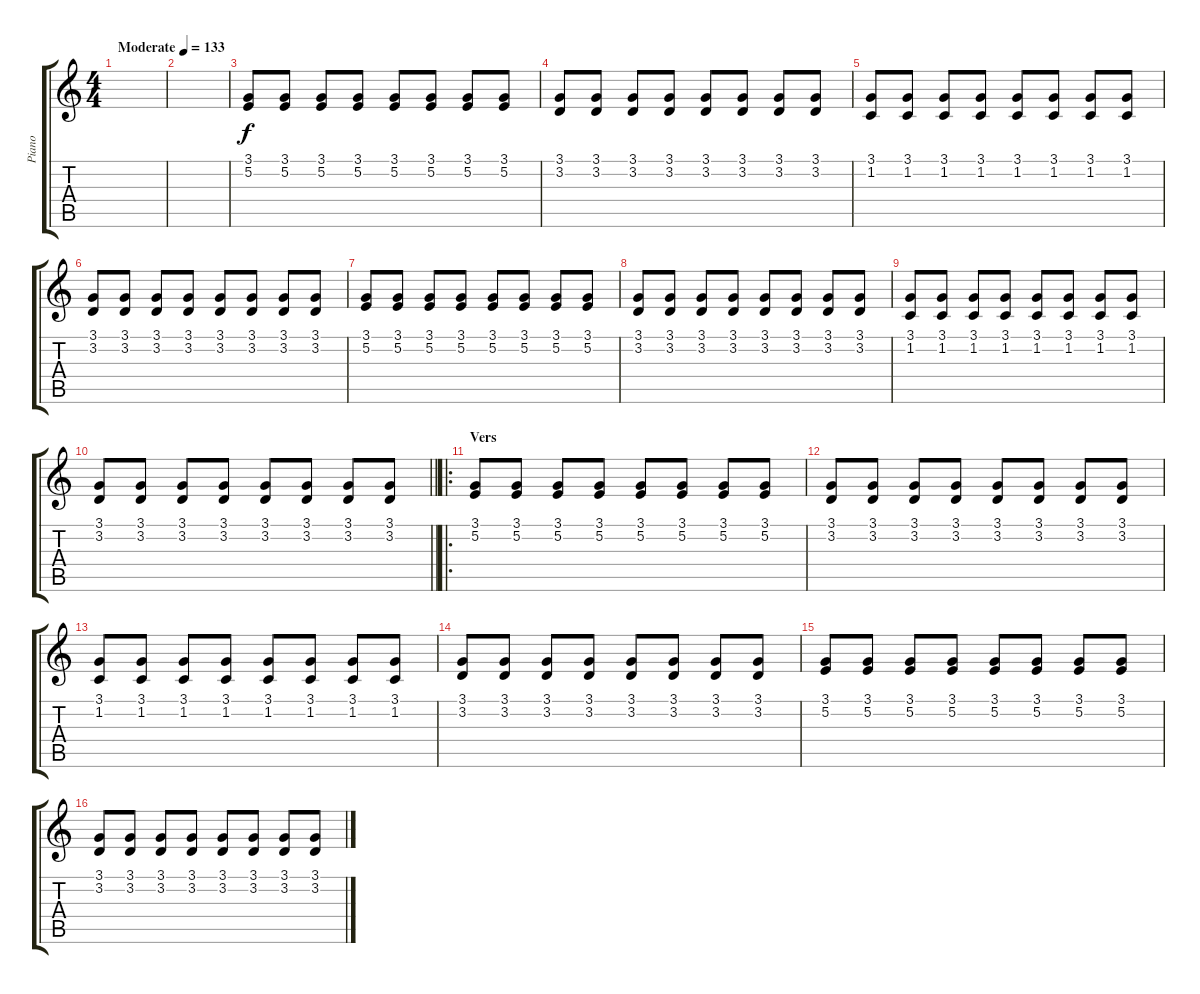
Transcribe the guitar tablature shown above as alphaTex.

\track ("Piano " "Piano ") {instrument acousticgrandpiano}
\staff {score tabs}
\tuning (E4 B3 G3 D3 A2 E2) {hide}
\ts (4 4)
\tempo (133 "Moderate")
\clef g2
\ks c
|
|
(3.1 5.2).8 (3.1 5.2).8 (3.1 5.2).8 (3.1 5.2).8 (3.1 5.2).8 (3.1 5.2).8 (3.1 5.2).8 (3.1 5.2).8 |
(3.1 3.2).8 (3.1 3.2).8 (3.1 3.2).8 (3.1 3.2).8 (3.1 3.2).8 (3.1 3.2).8 (3.1 3.2).8 (3.1 3.2).8 |
(3.1 1.2).8 (3.1 1.2).8 (3.1 1.2).8 (3.1 1.2).8 (3.1 1.2).8 (3.1 1.2).8 (3.1 1.2).8 (3.1 1.2).8 |
(3.1 3.2).8 (3.1 3.2).8 (3.1 3.2).8 (3.1 3.2).8 (3.1 3.2).8 (3.1 3.2).8 (3.1 3.2).8 (3.1 3.2).8 |
(3.1 5.2).8 (3.1 5.2).8 (3.1 5.2).8 (3.1 5.2).8 (3.1 5.2).8 (3.1 5.2).8 (3.1 5.2).8 (3.1 5.2).8 |
(3.1 3.2).8 (3.1 3.2).8 (3.1 3.2).8 (3.1 3.2).8 (3.1 3.2).8 (3.1 3.2).8 (3.1 3.2).8 (3.1 3.2).8 |
(3.1 1.2).8 (3.1 1.2).8 (3.1 1.2).8 (3.1 1.2).8 (3.1 1.2).8 (3.1 1.2).8 (3.1 1.2).8 (3.1 1.2).8 |
\barLineRight lightlight
(3.1 3.2).8 (3.1 3.2).8 (3.1 3.2).8 (3.1 3.2).8 (3.1 3.2).8 (3.1 3.2).8 (3.1 3.2).8 (3.1 3.2).8 |
\ro
\section ("" "Vers")
(3.1 5.2).8 (3.1 5.2).8 (3.1 5.2).8 (3.1 5.2).8 (3.1 5.2).8 (3.1 5.2).8 (3.1 5.2).8 (3.1 5.2).8 |
(3.1 3.2).8 (3.1 3.2).8 (3.1 3.2).8 (3.1 3.2).8 (3.1 3.2).8 (3.1 3.2).8 (3.1 3.2).8 (3.1 3.2).8 |
(3.1 1.2).8 (3.1 1.2).8 (3.1 1.2).8 (3.1 1.2).8 (3.1 1.2).8 (3.1 1.2).8 (3.1 1.2).8 (3.1 1.2).8 |
(3.1 3.2).8 (3.1 3.2).8 (3.1 3.2).8 (3.1 3.2).8 (3.1 3.2).8 (3.1 3.2).8 (3.1 3.2).8 (3.1 3.2).8 |
(3.1 5.2).8 (3.1 5.2).8 (3.1 5.2).8 (3.1 5.2).8 (3.1 5.2).8 (3.1 5.2).8 (3.1 5.2).8 (3.1 5.2).8 |
(3.1 3.2).8 (3.1 3.2).8 (3.1 3.2).8 (3.1 3.2).8 (3.1 3.2).8 (3.1 3.2).8 (3.1 3.2).8 (3.1 3.2).8
